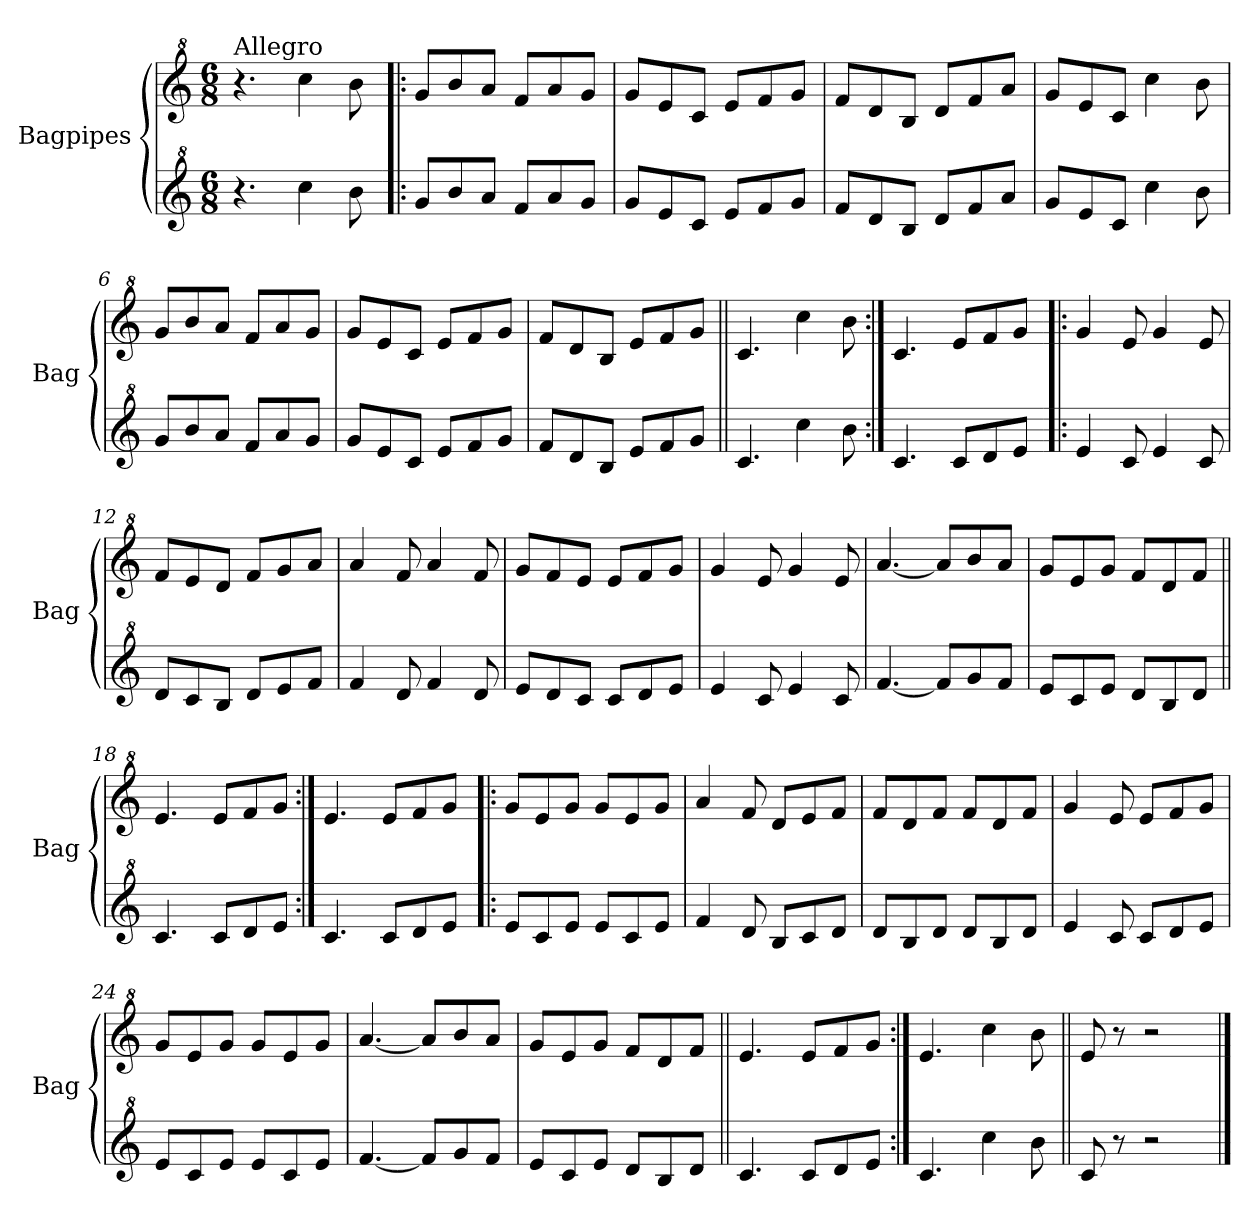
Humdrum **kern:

**kern	**kern
*part2	*part1
*staff2	*staff1
*I"Bagpipes	*I"Bagpipes
*I'Bag	*I'Bag
*clefG^2	*clefG^2
*k[]	*k[]
*C:	*C:
*M6/8	*M6/8
=1	=1
!	!LO:TX:a:t=Allegro
4.r	4.r
4ccc\	4ccc\
8bb\	8bb\
=2!|:	=2!|:
8gg/L	8gg/L
8bb/	8bb/
8aa/J	8aa/J
8ff/L	8ff/L
8aa/	8aa/
8gg/J	8gg/J
=3	=3
8gg/L	8gg/L
8ee/	8ee/
8cc/J	8cc/J
8ee/L	8ee/L
8ff/	8ff/
8gg/J	8gg/J
=4	=4
8ff/L	8ff/L
8dd/	8dd/
8b/J	8b/J
8dd/L	8dd/L
8ff/	8ff/
8aa/J	8aa/J
=5	=5
8gg/L	8gg/L
8ee/	8ee/
8cc/J	8cc/J
4ccc\	4ccc\
8bb\	8bb\
=6	=6
8gg/L	8gg/L
8bb/	8bb/
8aa/J	8aa/J
8ff/L	8ff/L
8aa/	8aa/
8gg/J	8gg/J
=7	=7
8gg/L	8gg/L
8ee/	8ee/
8cc/J	8cc/J
8ee/L	8ee/L
8ff/	8ff/
8gg/J	8gg/J
!!LO:LB:g=z
=8	=8
8ff/L	8ff/L
8dd/	8dd/
8b/J	8b/J
8ee/L	8ee/L
8ff/	8ff/
8gg/J	8gg/J
=9||	=9||
4.cc/	4.cc/
4ccc\	4ccc\
8bb\	8bb\
=10:|!	=10:|!
4.cc/	4.cc/
8cc/L	8ee/L
8dd/	8ff/
8ee/J	8gg/J
=11!|:	=11!|:
4ee/	4gg/
8cc/	8ee/
4ee/	4gg/
8cc/	8ee/
=12	=12
8dd/L	8ff/L
8cc/	8ee/
8b/J	8dd/J
8dd/L	8ff/L
8ee/	8gg/
8ff/J	8aa/J
=13	=13
4ff/	4aa/
8dd/	8ff/
4ff/	4aa/
8dd/	8ff/
=14	=14
8ee/L	8gg/L
8dd/	8ff/
8cc/J	8ee/J
8cc/L	8ee/L
8dd/	8ff/
8ee/J	8gg/J
=15	=15
4ee/	4gg/
8cc/	8ee/
4ee/	4gg/
8cc/	8ee/
!!LO:LB:g=z
=16	=16
[4.ff/	[4.aa/
8ff/L]	8aa/L]
8gg/	8bb/
8ff/J	8aa/J
=17	=17
8ee/L	8gg/L
8cc/	8ee/
8ee/J	8gg/J
8dd/L	8ff/L
8b/	8dd/
8dd/J	8ff/J
=18||	=18||
4.cc/	4.ee/
8cc/L	8ee/L
8dd/	8ff/
8ee/J	8gg/J
=19:|!	=19:|!
4.cc/	4.ee/
8cc/L	8ee/L
8dd/	8ff/
8ee/J	8gg/J
=20!|:	=20!|:
8ee/L	8gg/L
8cc/	8ee/
8ee/J	8gg/J
8ee/L	8gg/L
8cc/	8ee/
8ee/J	8gg/J
=21	=21
4ff/	4aa/
8dd/	8ff/
8b/L	8dd/L
8cc/	8ee/
8dd/J	8ff/J
=22	=22
8dd/L	8ff/L
8b/	8dd/
8dd/J	8ff/J
8dd/L	8ff/L
8b/	8dd/
8dd/J	8ff/J
=23	=23
4ee/	4gg/
8cc/	8ee/
8cc/L	8ee/L
8dd/	8ff/
8ee/J	8gg/J
!!LO:LB:g=z
=24	=24
8ee/L	8gg/L
8cc/	8ee/
8ee/J	8gg/J
8ee/L	8gg/L
8cc/	8ee/
8ee/J	8gg/J
=25	=25
[4.ff/	[4.aa/
8ff/L]	8aa/L]
8gg/	8bb/
8ff/J	8aa/J
=26	=26
8ee/L	8gg/L
8cc/	8ee/
8ee/J	8gg/J
8dd/L	8ff/L
8b/	8dd/
8dd/J	8ff/J
=27||	=27||
4.cc/	4.ee/
8cc/L	8ee/L
8dd/	8ff/
8ee/J	8gg/J
=28:|!	=28:|!
4.cc/	4.ee/
4ccc\	4ccc\
8bb\	8bb\
=29||	=29||
8cc/	8ee/
8r	8r
2r	2r
==	==
*-	*-
